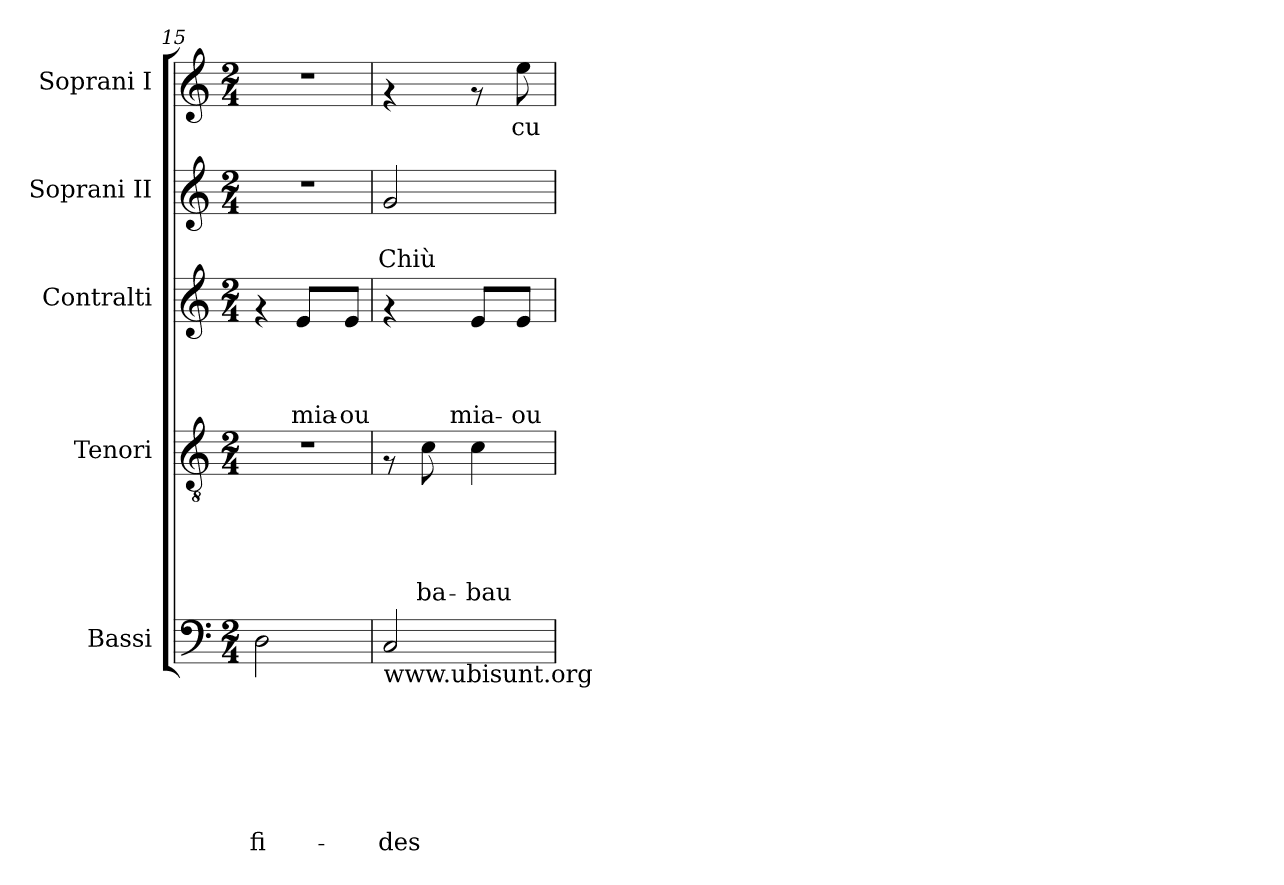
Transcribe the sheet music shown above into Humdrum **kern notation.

**kern	**text	**text	**text	**text	**text	**text	**text	**kern	**text	**text	**text	**text	**text	**kern	**text	**text	**text	**text	**kern	**text	**text	**kern	**text
*part5	*part5	*part5	*part5	*part5	*part5	*part5	*part5	*part4	*part4	*part4	*part4	*part4	*part4	*part3	*part3	*part3	*part3	*part3	*part2	*part2	*part2	*part1	*part1
*staff5	*staff5	*staff5	*staff5	*staff5	*staff5	*staff5	*staff5	*staff4	*staff4	*staff4	*staff4	*staff4	*staff4	*staff3	*staff3	*staff3	*staff3	*staff3	*staff2	*staff2	*staff2	*staff1	*staff1
*I"Bassi	*	*	*	*	*	*	*	*I"Tenori	*	*	*	*	*	*I"Contralti	*	*	*	*	*I"Soprani II	*	*	*I"Soprani I	*
*clefF4	*	*	*	*	*	*	*	*clefGv2	*	*	*	*	*	*clefG2	*	*	*	*	*clefG2	*	*	*clefG2	*
*k[]	*	*	*	*	*	*	*	*k[]	*	*	*	*	*	*k[]	*	*	*	*	*k[]	*	*	*k[]	*
*C:	*	*	*	*	*	*	*	*C:	*	*	*	*	*	*C:	*	*	*	*	*C:	*	*	*C:	*
*M2/4	*	*	*	*	*	*	*	*M2/4	*	*	*	*	*	*M2/4	*	*	*	*	*M2/4	*	*	*M2/4	*
=15	=15	=15	=15	=15	=15	=15	=15	=15	=15	=15	=15	=15	=15	=15	=15	=15	=15	=15	=15	=15	=15	=15	=15
!	!	!	!	!	!	!	!LO:LY:b	!	!	!	!	!	!	!	!	!	!	!	!	!	!	!	!
2D\	.	.	.	.	.	.	fi-	2r	.	.	.	.	.	4rf	.	.	.	.	2r	.	.	2r	.
!	!	!	!	!	!	!	!	!	!	!	!	!	!	!	!	!	!	!LO:LY:b	!	!	!	!	!
.	.	.	.	.	.	.	.	.	.	.	.	.	.	8e/L	.	.	.	mia-	.	.	.	.	.
!	!	!	!	!	!	!	!	!	!	!	!	!	!	!	!	!	!	!LO:LY:b	!	!	!	!	!
.	.	.	.	.	.	.	.	.	.	.	.	.	.	8e/J	.	.	.	-ou	.	.	.	.	.
=16	=16	=16	=16	=16	=16	=16	=16	=16	=16	=16	=16	=16	=16	=16	=16	=16	=16	=16	=16	=16	=16	=16	=16
!LO:TX:b:t=www.ubisunt.org	!	!	!	!	!	!	!	!	!	!	!	!	!	!	!	!	!	!	!	!	!	!	!
!	!	!	!	!	!	!	!LO:LY:b	!	!	!	!	!	!	!	!	!	!	!	!	!	!LO:LY:b	!	!
2C/	.	.	.	.	.	.	-des	8rF	.	.	.	.	.	4rf	.	.	.	.	2g/	.	Chiù	4rf	.
!	!	!	!	!	!	!	!	!	!	!	!	!	!LO:LY:b	!	!	!	!	!	!	!	!	!	!
.	.	.	.	.	.	.	.	8c\	.	.	.	.	ba-	.	.	.	.	.	.	.	.	.	.
!	!	!	!	!	!	!	!	!	!	!	!	!	!LO:LY:b	!	!	!	!	!LO:LY:b	!	!	!	!	!
.	.	.	.	.	.	.	.	4c\	.	.	.	.	-bau	8e/L	.	.	.	mia-	.	.	.	8rf	.
!	!	!	!	!	!	!	!	!	!	!	!	!	!	!	!	!	!	!LO:LY:b	!	!	!	!	!LO:LY:b
.	.	.	.	.	.	.	.	.	.	.	.	.	.	8e/J	.	.	.	-ou	.	.	.	8ee\	cu-
=	=	=	=	=	=	=	=	=	=	=	=	=	=	=	=	=	=	=	=	=	=	=	=
*-	*-	*-	*-	*-	*-	*-	*-	*-	*-	*-	*-	*-	*-	*-	*-	*-	*-	*-	*-	*-	*-	*-	*-
